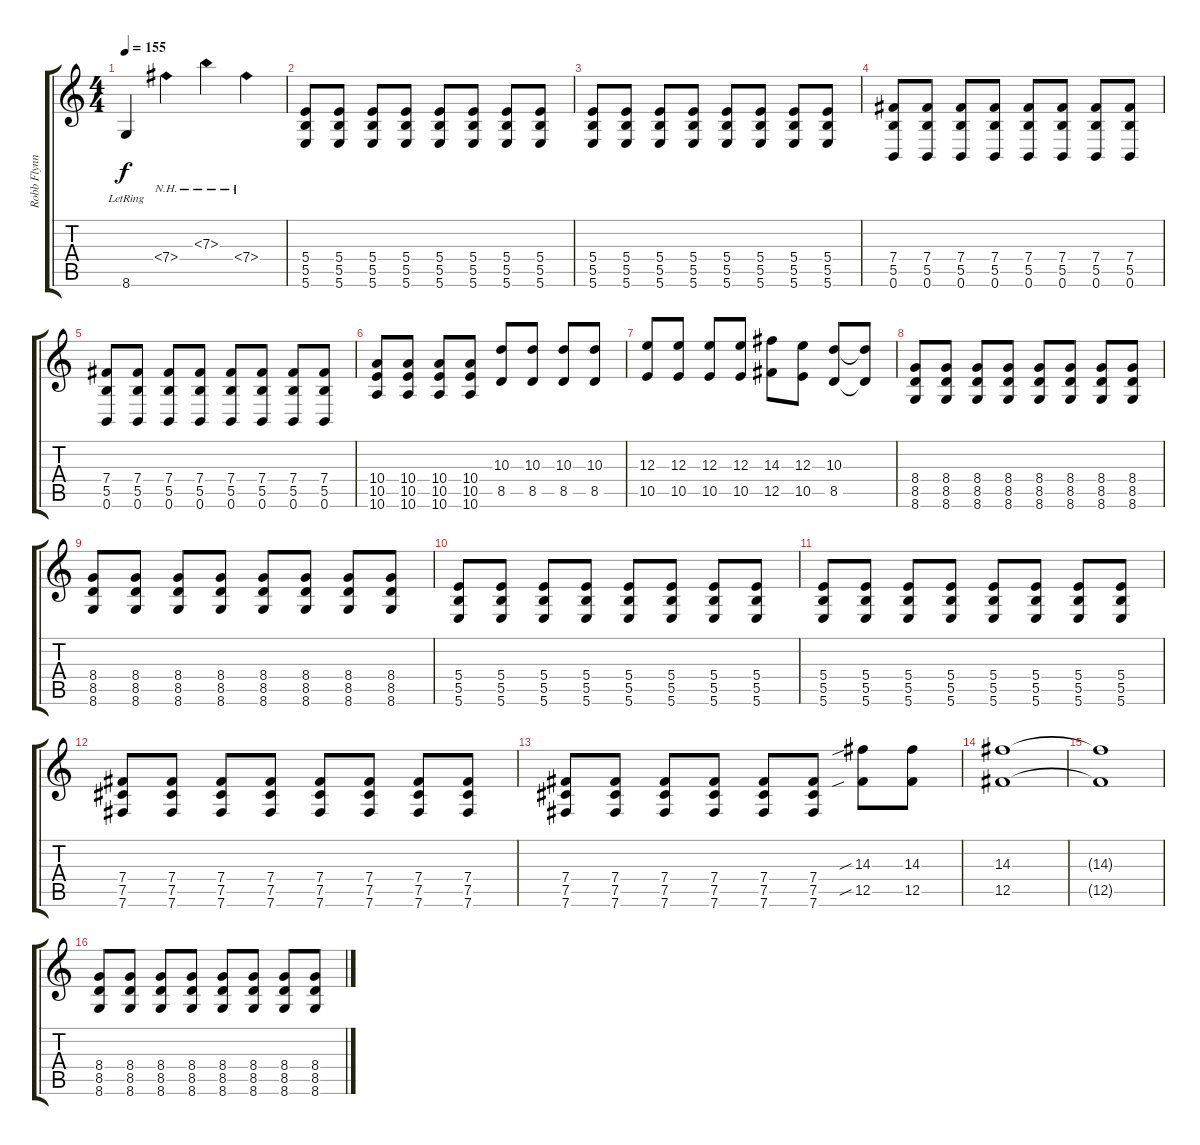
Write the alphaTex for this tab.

\track ("Robb Flynn (Rhythm guitar)" "Robb Flynn") {instrument acousticguitarsteel}
\staff {score tabs}
\tuning (B3 Ab3 E3 B2 Gb2 B1) {hide}
\ts (4 4)
\tempo 155
\clef g2
\ks c
8.6{lr}.4{dy f} 7.4{nh}.4 7.3{nh}.4 7.4{nh}.4 |
(5.4 5.5 5.6).8{instrument distortionguitar} (5.4 5.5 5.6).8 (5.4 5.5 5.6).8 (5.4 5.5 5.6).8 (5.4 5.5 5.6).8 (5.4 5.5 5.6).8 (5.4 5.5 5.6).8 (5.4 5.5 5.6).8 |
(5.4 5.5 5.6).8 (5.4 5.5 5.6).8 (5.4 5.5 5.6).8 (5.4 5.5 5.6).8 (5.4 5.5 5.6).8 (5.4 5.5 5.6).8 (5.4 5.5 5.6).8 (5.4 5.5 5.6).8 |
(7.4 5.5 0.6).8 (7.4 5.5 0.6).8 (7.4 5.5 0.6).8 (7.4 5.5 0.6).8 (7.4 5.5 0.6).8 (7.4 5.5 0.6).8 (7.4 5.5 0.6).8 (7.4 5.5 0.6).8 |
(7.4 5.5 0.6).8 (7.4 5.5 0.6).8 (7.4 5.5 0.6).8 (7.4 5.5 0.6).8 (7.4 5.5 0.6).8 (7.4 5.5 0.6).8 (7.4 5.5 0.6).8 (7.4 5.5 0.6).8 |
(10.4 10.5 10.6).8 (10.4 10.5 10.6).8 (10.4 10.5 10.6).8 (10.4 10.5 10.6).8 (10.3 8.5).8 (10.3 8.5).8 (10.3 8.5).8 (10.3 8.5).8 |
(12.3 10.5).8 (12.3 10.5).8 (12.3 10.5).8 (12.3 10.5).8 (14.3 12.5).8 (12.3 10.5).8 (10.3 8.5).8 (10.3{t} 8.5{t}).8 |
(8.4 8.5 8.6).8{instrument distortionguitar} (8.4 8.5 8.6).8 (8.4 8.5 8.6).8 (8.4 8.5 8.6).8 (8.4 8.5 8.6).8 (8.4 8.5 8.6).8 (8.4 8.5 8.6).8 (8.4 8.5 8.6).8 |
(8.4 8.5 8.6).8 (8.4 8.5 8.6).8 (8.4 8.5 8.6).8 (8.4 8.5 8.6).8 (8.4 8.5 8.6).8 (8.4 8.5 8.6).8 (8.4 8.5 8.6).8 (8.4 8.5 8.6).8 |
(5.4 5.5 5.6).8 (5.4 5.5 5.6).8 (5.4 5.5 5.6).8 (5.4 5.5 5.6).8 (5.4 5.5 5.6).8 (5.4 5.5 5.6).8 (5.4 5.5 5.6).8 (5.4 5.5 5.6).8 |
(5.4 5.5 5.6).8 (5.4 5.5 5.6).8 (5.4 5.5 5.6).8 (5.4 5.5 5.6).8 (5.4 5.5 5.6).8 (5.4 5.5 5.6).8 (5.4 5.5 5.6).8 (5.4 5.5 5.6).8 |
(7.4 7.5 7.6).8 (7.4 7.5 7.6).8 (7.4 7.5 7.6).8 (7.4 7.5 7.6).8 (7.4 7.5 7.6).8 (7.4 7.5 7.6).8 (7.4 7.5 7.6).8 (7.4 7.5 7.6).8 |
(7.4 7.5 7.6).8 (7.4 7.5 7.6).8 (7.4 7.5 7.6).8 (7.4 7.5 7.6).8 (7.4 7.5 7.6).8 (7.4 7.5 7.6).8 (14.3{sib} 12.5{sib}).8 (14.3 12.5).8 |
(14.3 12.5).1 |
(14.3{t} 12.5{t}).1 |
(8.4 8.5 8.6).8{instrument distortionguitar} (8.4 8.5 8.6).8 (8.4 8.5 8.6).8 (8.4 8.5 8.6).8 (8.4 8.5 8.6).8 (8.4 8.5 8.6).8 (8.4 8.5 8.6).8 (8.4 8.5 8.6).8
